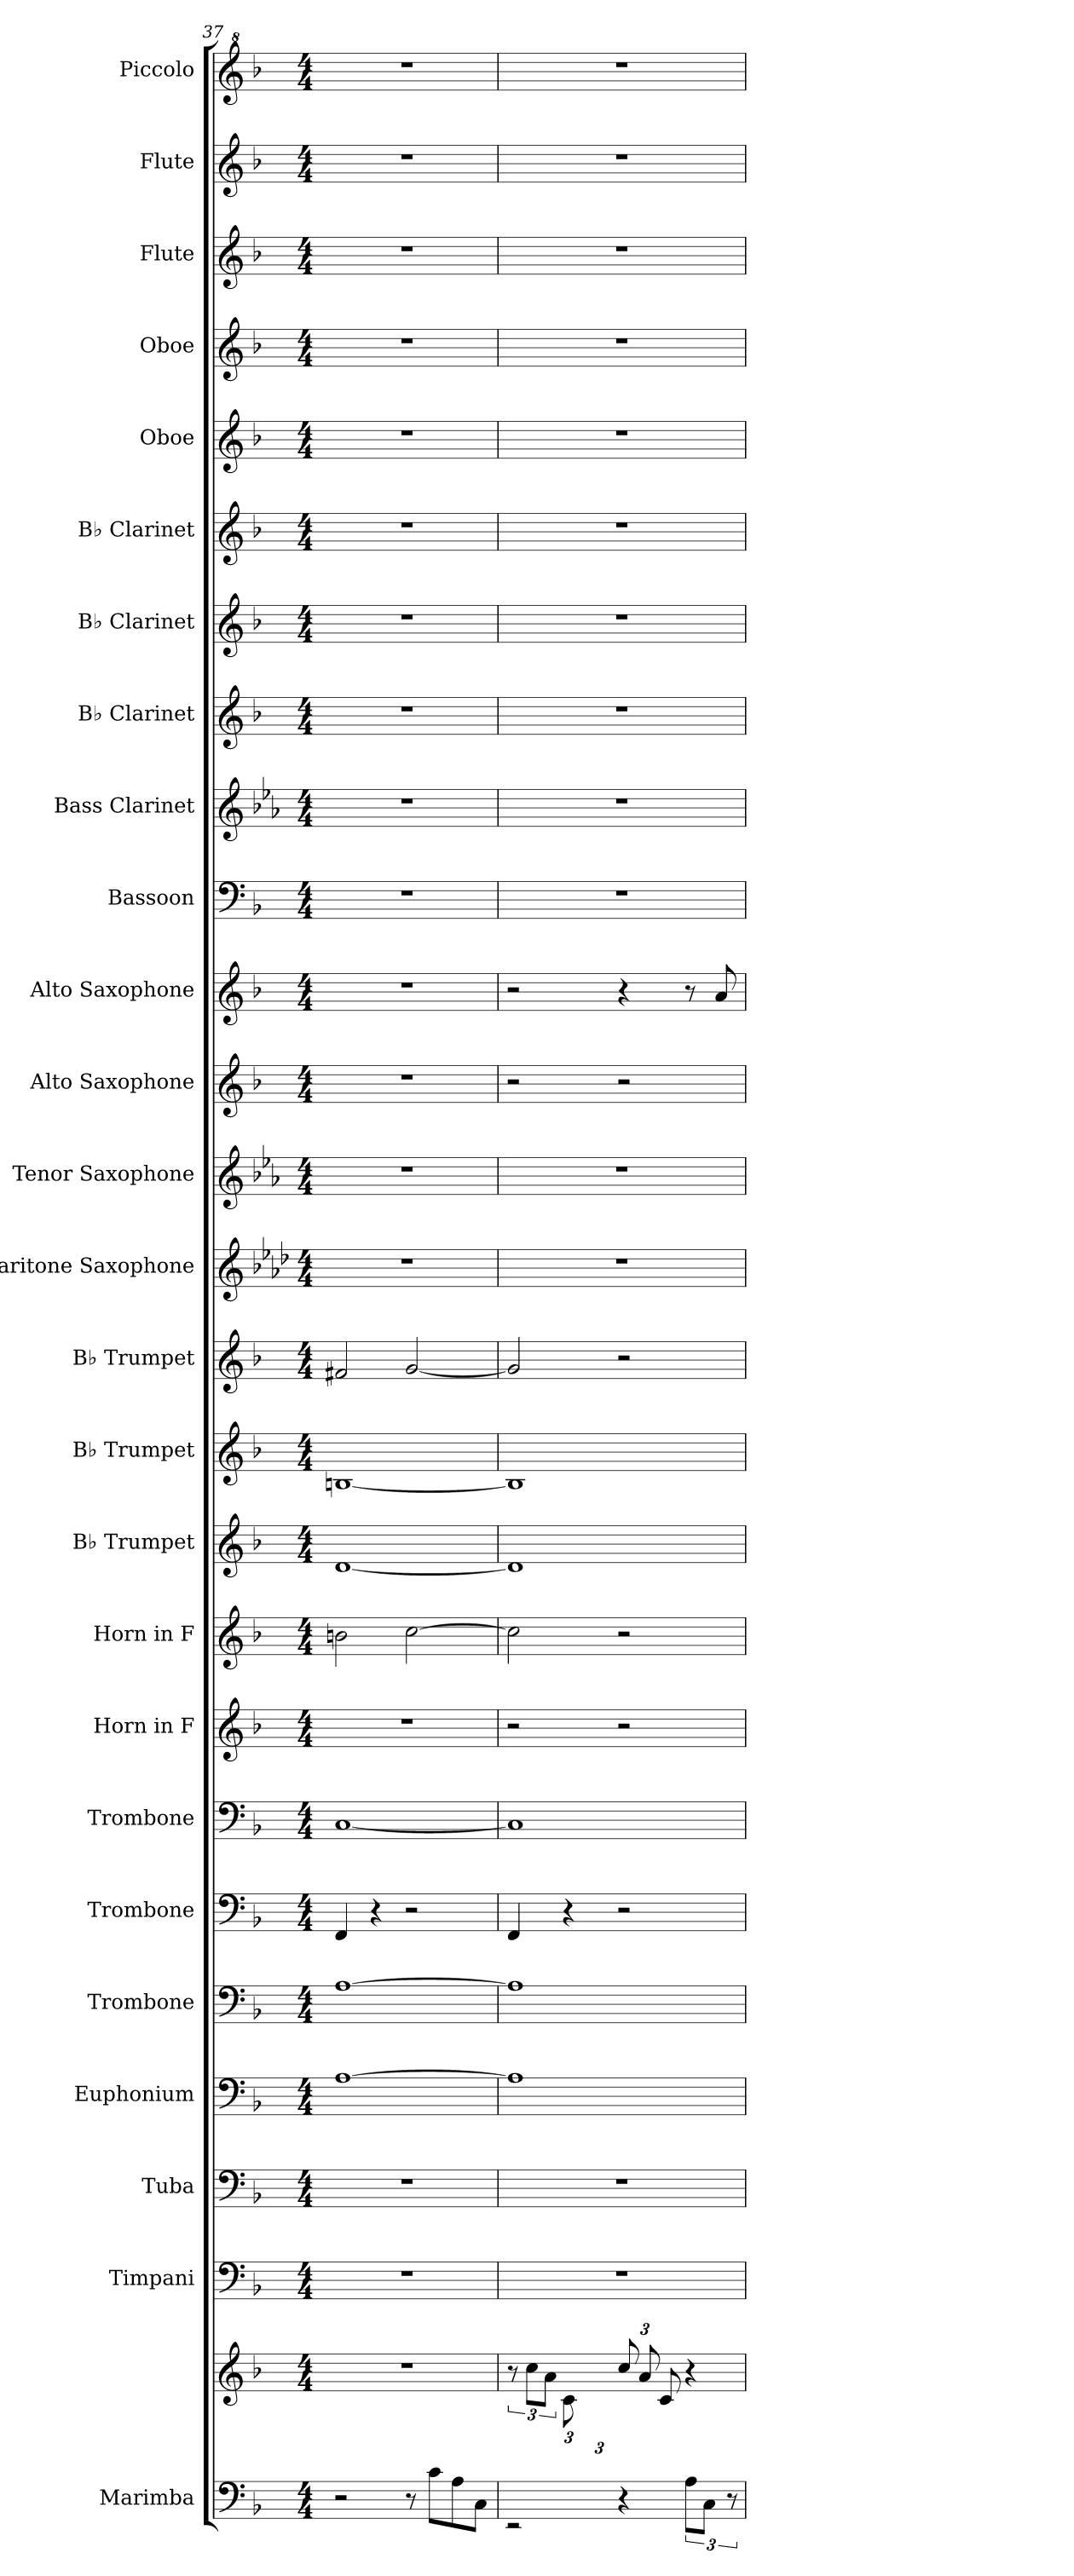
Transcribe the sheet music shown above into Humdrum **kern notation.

**kern	**kern	**kern	**kern	**kern	**kern	**kern	**kern	**kern	**kern	**kern	**kern	**kern	**kern	**kern	**kern	**kern	**kern	**kern	**kern	**kern	**kern	**kern	**kern	**kern	**kern	**kern
*part26	*part26	*part25	*part24	*part23	*part22	*part21	*part20	*part19	*part18	*part17	*part16	*part15	*part14	*part13	*part12	*part11	*part10	*part9	*part8	*part7	*part6	*part5	*part4	*part3	*part2	*part1
*staff27	*staff26	*staff25	*staff24	*staff23	*staff22	*staff21	*staff20	*staff19	*staff18	*staff17	*staff16	*staff15	*staff14	*staff13	*staff12	*staff11	*staff10	*staff9	*staff8	*staff7	*staff6	*staff5	*staff4	*staff3	*staff2	*staff1
*I"Marimba	*	*I"Timpani	*I"Tuba	*I"Euphonium	*I"Trombone	*I"Trombone	*I"Trombone	*I"Horn in F	*I"Horn in F	*I"B♭ Trumpet	*I"B♭ Trumpet	*I"B♭ Trumpet	*I"Baritone Saxophone	*I"Tenor Saxophone	*I"Alto Saxophone	*I"Alto Saxophone	*I"Bassoon	*I"Bass Clarinet	*I"B♭ Clarinet	*I"B♭ Clarinet	*I"B♭ Clarinet	*I"Oboe	*I"Oboe	*I"Flute	*I"Flute	*I"Piccolo
*I'Mrm.	*	*I'Timp.	*I'Tba.	*I'Euph.	*I'Tbn.	*I'Tbn.	*I'Tbn.	*	*	*I'B♭ Tpt.	*I'B♭ Tpt.	*I'B♭ Tpt.	*I'Bar. Sax.	*I'T. Sax.	*I'A. Sax.	*I'A. Sax.	*I'Bsn.	*I'B. Cl.	*I'B♭ Cl.	*I'B♭ Cl.	*I'B♭ Cl.	*I'Ob.	*I'Ob.	*I'Fl.	*I'Fl.	*I'Picc.
*clefF4	*clefG2	*clefF4	*clefF4	*clefF4	*clefF4	*clefF4	*clefF4	*clefG2	*clefG2	*clefG2	*clefG2	*clefG2	*clefG2	*clefG2	*clefG2	*clefG2	*clefF4	*clefG2	*clefG2	*clefG2	*clefG2	*clefG2	*clefG2	*clefG2	*clefG2	*clefG^2
*	*	*	*	*	*	*	*	*ITrd4c7	*ITrd4c7	*ITrd1c2	*ITrd1c2	*ITrd1c2	*ITrd12c21	*ITrd8c14	*ITrd5c9	*ITrd5c9	*	*ITrd8c14	*ITrd1c2	*ITrd1c2	*ITrd1c2	*	*	*	*	*ITrd-7c-12
*k[b-]	*k[b-]	*k[b-]	*k[b-]	*k[b-]	*k[b-]	*k[b-]	*k[b-]	*k[b-e-]	*k[b-e-]	*k[b-e-a-]	*k[b-e-a-]	*k[b-e-a-]	*k[b-e-a-d-]	*k[b-e-a-]	*k[b-e-a-d-]	*k[b-e-a-d-]	*k[b-]	*k[b-e-a-]	*k[b-e-a-]	*k[b-e-a-]	*k[b-e-a-]	*k[b-]	*k[b-]	*k[b-]	*k[b-]	*k[b-]
*M4/4	*M4/4	*M4/4	*M4/4	*M4/4	*M4/4	*M4/4	*M4/4	*M4/4	*M4/4	*M4/4	*M4/4	*M4/4	*M4/4	*M4/4	*M4/4	*M4/4	*M4/4	*M4/4	*M4/4	*M4/4	*M4/4	*M4/4	*M4/4	*M4/4	*M4/4	*M4/4
=37	=37	=37	=37	=37	=37	=37	=37	=37	=37	=37	=37	=37	=37	=37	=37	=37	=37	=37	=37	=37	=37	=37	=37	=37	=37	=37
2r	1r	1r	1r	[1A	[1A	4FF/	[1C	1r	2en\	[1c	[1An	2en/	1r	1r	1r	1r	1r	1r	1r	1r	1r	1r	1r	1r	1r	1r
.	.	.	.	.	.	4r	.	.	.	.	.	.	.	.	.	.	.	.	.	.	.	.	.	.	.	.
8r	.	.	.	.	.	2r	.	.	[2f\	.	.	[2f/	.	.	.	.	.	.	.	.	.	.	.	.	.	.
8c\L	.	.	.	.	.	.	.	.	.	.	.	.	.	.	.	.	.	.	.	.	.	.	.	.	.	.
8A\	.	.	.	.	.	.	.	.	.	.	.	.	.	.	.	.	.	.	.	.	.	.	.	.	.	.
8C\J	.	.	.	.	.	.	.	.	.	.	.	.	.	.	.	.	.	.	.	.	.	.	.	.	.	.
=38	=38	=38	=38	=38	=38	=38	=38	=38	=38	=38	=38	=38	=38	=38	=38	=38	=38	=38	=38	=38	=38	=38	=38	=38	=38	=38
*^	*	*	*	*	*	*	*	*	*	*	*	*	*	*	*	*	*	*	*	*	*	*	*	*	*	*
3ryy	2r	12r	1r	1r	1A]	1A]	4FF/	1C]	2r	2f\]	1c]	1A]	2f/]	1r	1r	2r	2r	1r	1r	1r	1r	1r	1r	1r	1r	1r	1r
.	.	12cc\L	.	.	.	.	.	.	.	.	.	.	.	.	.	.	.	.	.	.	.	.	.	.	.	.	.
.	.	12a\J	.	.	.	.	.	.	.	.	.	.	.	.	.	.	.	.	.	.	.	.	.	.	.	.	.
*	*	*Xbrackettup	*	*	*	*	*	*	*	*	*	*	*	*	*	*	*	*	*	*	*	*	*	*	*	*	*
.	.	12c\L	.	.	.	.	4r	.	.	.	.	.	.	.	.	.	.	.	.	.	.	.	.	.	.	.	.
12A/	.	6ryy	.	.	.	.	.	.	.	.	.	.	.	.	.	.	.	.	.	.	.	.	.	.	.	.	.
12C/J	.	.	.	.	.	.	.	.	.	.	.	.	.	.	.	.	.	.	.	.	.	.	.	.	.	.	.
2ryy	4r	12cc/L	.	.	.	.	2r	.	2r	2r	.	.	2r	.	.	2r	4r	.	.	.	.	.	.	.	.	.	.
.	.	12a/	.	.	.	.	.	.	.	.	.	.	.	.	.	.	.	.	.	.	.	.	.	.	.	.	.
.	.	12c/J	.	.	.	.	.	.	.	.	.	.	.	.	.	.	.	.	.	.	.	.	.	.	.	.	.
.	12A\L	4r	.	.	.	.	.	.	.	.	.	.	.	.	.	.	8r	.	.	.	.	.	.	.	.	.	.
.	12C\J	.	.	.	.	.	.	.	.	.	.	.	.	.	.	.	.	.	.	.	.	.	.	.	.	.	.
.	.	.	.	.	.	.	.	.	.	.	.	.	.	.	.	.	8c/	.	.	.	.	.	.	.	.	.	.
.	12r	.	.	.	.	.	.	.	.	.	.	.	.	.	.	.	.	.	.	.	.	.	.	.	.	.	.
*v	*v	*	*	*	*	*	*	*	*	*	*	*	*	*	*	*	*	*	*	*	*	*	*	*	*	*	*
=	=	=	=	=	=	=	=	=	=	=	=	=	=	=	=	=	=	=	=	=	=	=	=	=	=	=
*-	*-	*-	*-	*-	*-	*-	*-	*-	*-	*-	*-	*-	*-	*-	*-	*-	*-	*-	*-	*-	*-	*-	*-	*-	*-	*-
